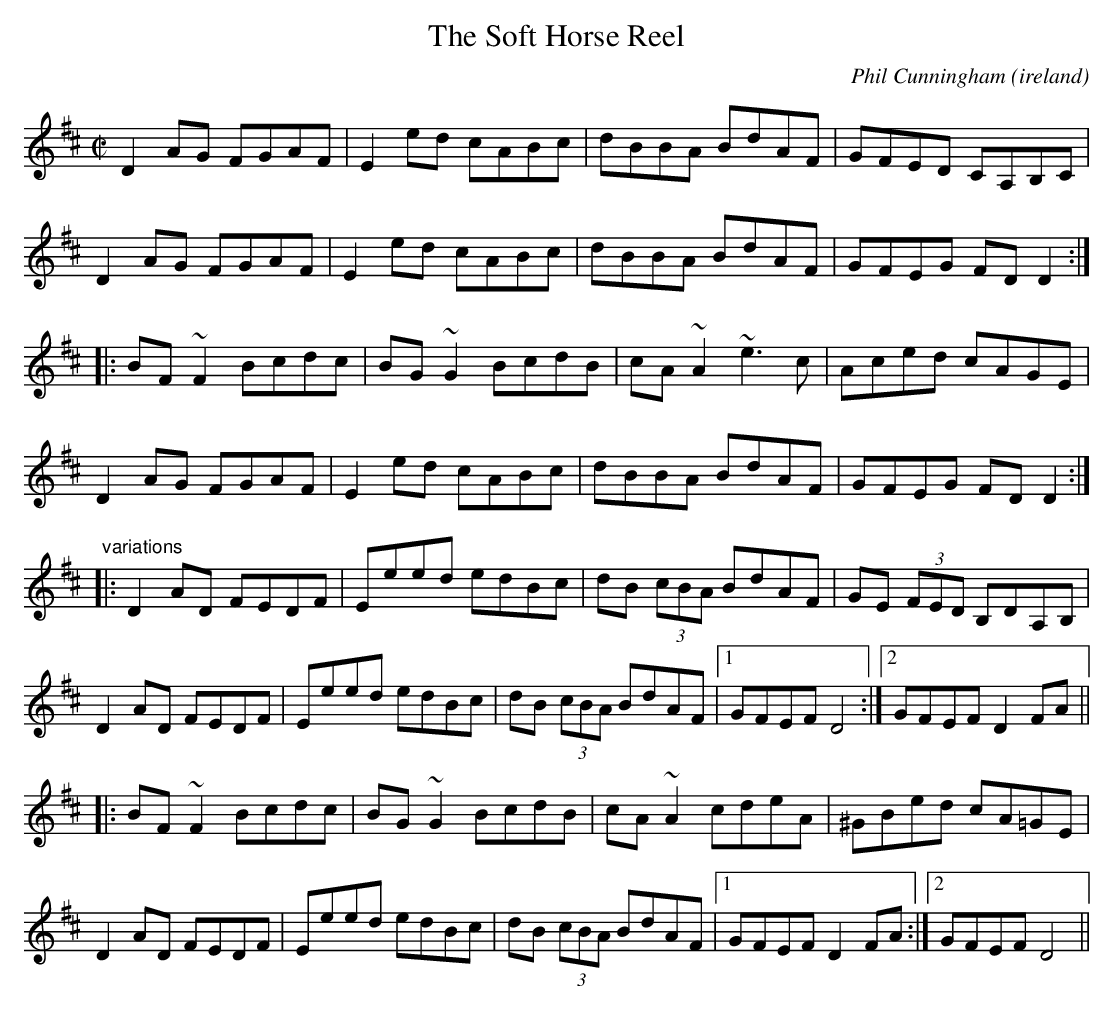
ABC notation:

X:1
T:Soft Horse Reel, The
O:ireland
C:Phil Cunningham
M:C|
K:D
D2AG FGAF|E2ed cABc|dBBA BdAF|GFED CA,B,C|
D2AG FGAF|E2ed cABc|dBBA BdAF|GFEG FDD2:|
|:BF~F2 Bcdc|BG~G2 BcdB|cA~A2 ~e3c|Aced cAGE|
D2AG FGAF|E2ed cABc|dBBA BdAF|GFEG FDD2:|
"variations"
|:D2AD FEDF|Eeed edBc|dB (3cBA BdAF|GE (3FED B,DA,B,|
D2AD FEDF|Eeed edBc|dB (3cBA BdAF|1 GFEF D4:|2 GFEF D2FA||
|:BF~F2 Bcdc|BG~G2 BcdB|cA~A2 cdeA|^GBed cA=GE|
D2AD FEDF|Eeed edBc|dB (3cBA BdAF|1 GFEF D2FA:|2 GFEF D4||
